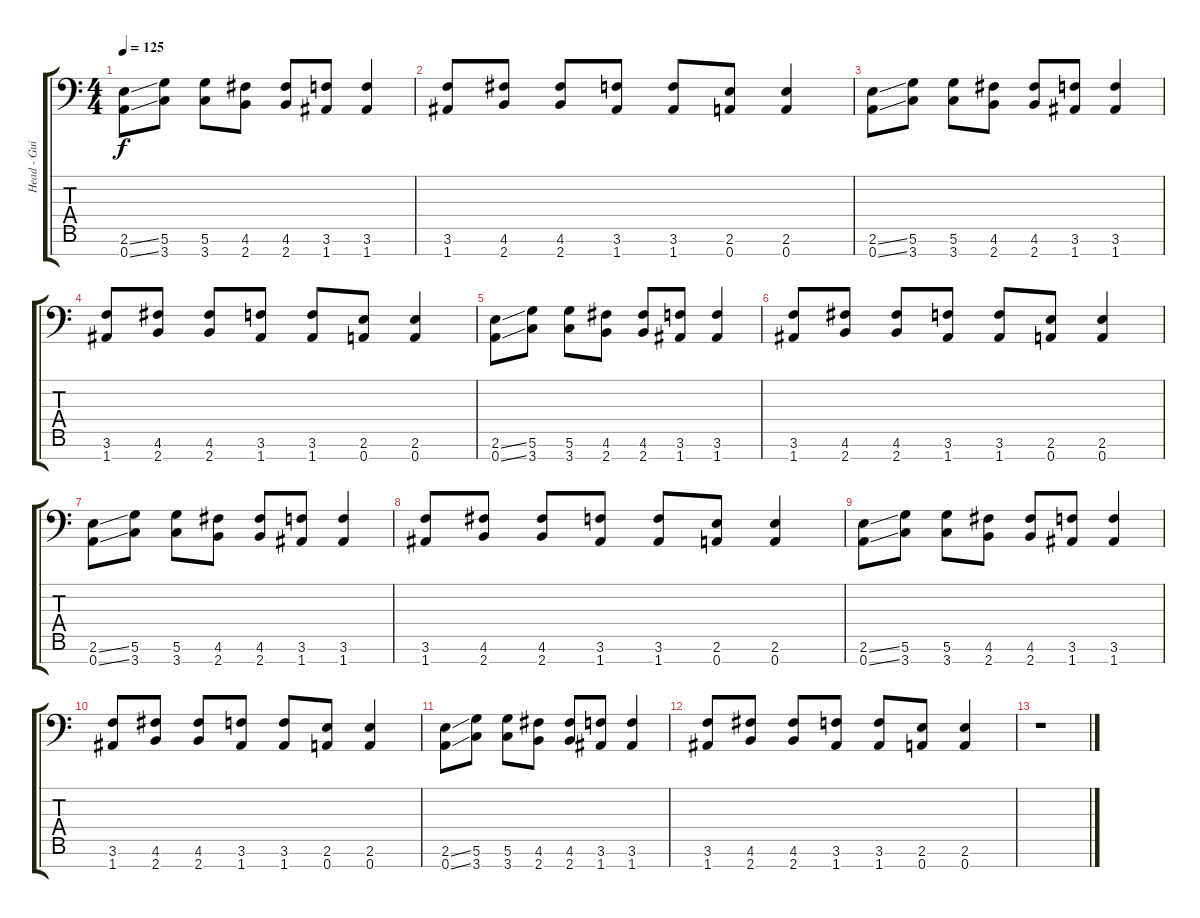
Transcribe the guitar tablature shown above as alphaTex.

\track ("Head - Guitar" "Head - Gui") {instrument distortionguitar}
\staff {score tabs}
\tuning (D4 A3 F3 C3 G2 D2 A1) {hide}
\ts (4 4)
\tempo 125
\clef f4
\ks c
(2.6{ss} 0.7{ss}).8{dy f} (5.6 3.7).8 (5.6 3.7).8 (4.6 2.7).8 (4.6 2.7).8 (3.6 1.7).8 (3.6 1.7).4 |
(3.6 1.7).8 (4.6 2.7).8 (4.6 2.7).8 (3.6 1.7).8 (3.6 1.7).8 (2.6 0.7).8 (2.6 0.7).4 |
(2.6{ss} 0.7{ss}).8 (5.6 3.7).8 (5.6 3.7).8 (4.6 2.7).8 (4.6 2.7).8 (3.6 1.7).8 (3.6 1.7).4 |
(3.6 1.7).8 (4.6 2.7).8 (4.6 2.7).8 (3.6 1.7).8 (3.6 1.7).8 (2.6 0.7).8 (2.6 0.7).4 |
(2.6{ss} 0.7{ss}).8 (5.6 3.7).8 (5.6 3.7).8 (4.6 2.7).8 (4.6 2.7).8 (3.6 1.7).8 (3.6 1.7).4 |
(3.6 1.7).8 (4.6 2.7).8 (4.6 2.7).8 (3.6 1.7).8 (3.6 1.7).8 (2.6 0.7).8 (2.6 0.7).4 |
(2.6{ss} 0.7{ss}).8 (5.6 3.7).8 (5.6 3.7).8 (4.6 2.7).8 (4.6 2.7).8 (3.6 1.7).8 (3.6 1.7).4 |
(3.6 1.7).8 (4.6 2.7).8 (4.6 2.7).8 (3.6 1.7).8 (3.6 1.7).8 (2.6 0.7).8 (2.6 0.7).4 |
(2.6{ss} 0.7{ss}).8 (5.6 3.7).8 (5.6 3.7).8 (4.6 2.7).8 (4.6 2.7).8 (3.6 1.7).8 (3.6 1.7).4 |
(3.6 1.7).8 (4.6 2.7).8 (4.6 2.7).8 (3.6 1.7).8 (3.6 1.7).8 (2.6 0.7).8 (2.6 0.7).4 |
(2.6{ss} 0.7{ss}).8 (5.6 3.7).8 (5.6 3.7).8 (4.6 2.7).8 (4.6 2.7).8 (3.6 1.7).8 (3.6 1.7).4 |
(3.6 1.7).8 (4.6 2.7).8 (4.6 2.7).8 (3.6 1.7).8 (3.6 1.7).8 (2.6 0.7).8 (2.6 0.7).4 |
r.1
